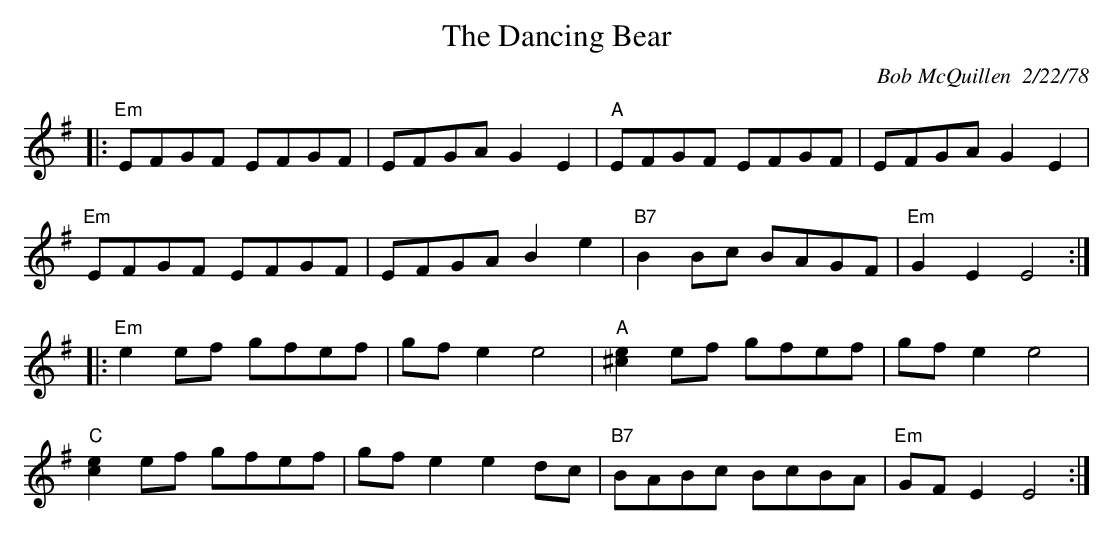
X:1
T:Dancing Bear, The
C:Bob McQuillen  2/22/78
M:C |
L:1/8
K:Em
 |: \
"Em"EFGF EFGF | EFGA G2E2 | "A"EFGF EFGF | EFGA G2E2 |
"Em"EFGF EFGF | EFGA B2e2 | "B7"B2Bc BAGF | "Em"G2E2 E4 :|
 |: \
"Em"e2ef gfef | gfe2 e4 | "A"[^c2e2]ef gfef | gfe2 e4 |
 "C"[c2e2]ef gfef | gfe2 e2dc | "B7"BABc BcBA | "Em"GFE2 E4 :|
